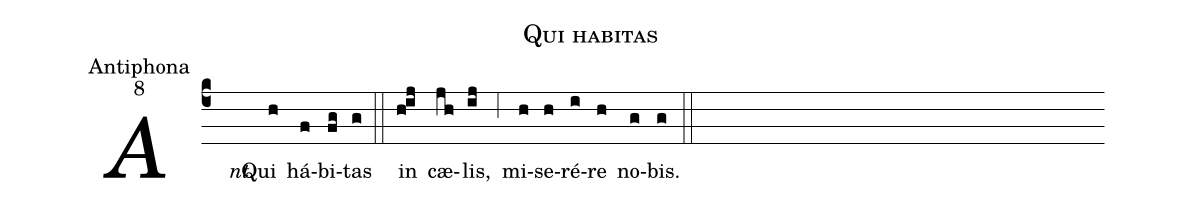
name:Qui habitas;
office-part:Antiphona;
mode:8;
%%
(c4) <i>Ant.</i>() Qui(h) há(f)bi(fg)tas(g) (::) in(h!ij) cæ(jh)lis,(ij) (;6) mi(h)se(h)ré(i)re(h) no(g)bis.(g) (::)
